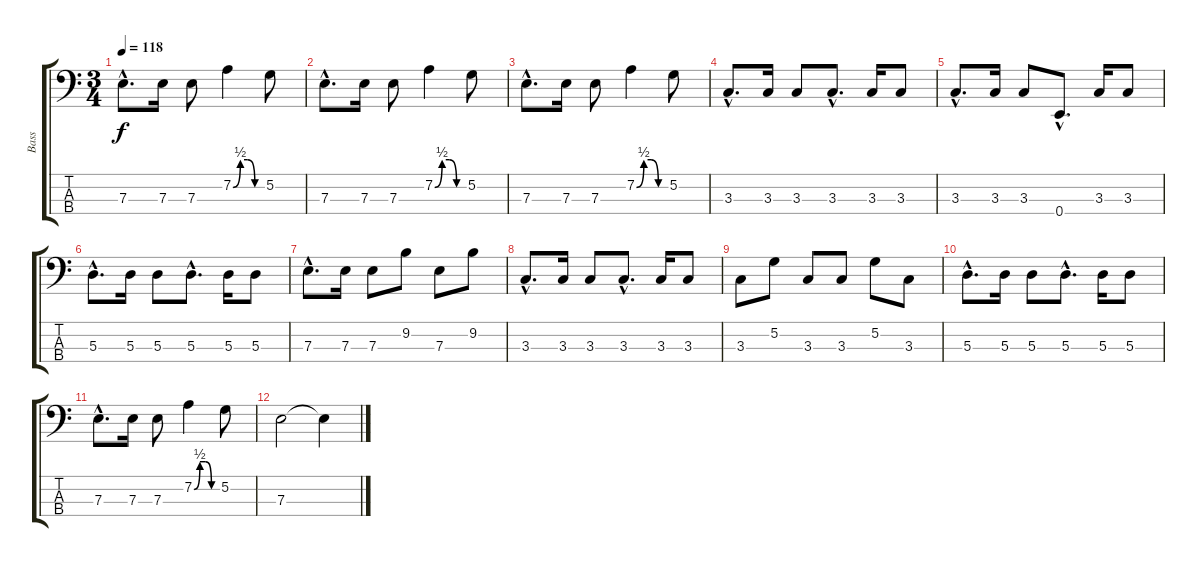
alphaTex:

\track ("Bass" "Bass") {instrument electricbassfinger}
\staff {score tabs}
\tuning (G2 D2 A1 E1) {hide}
\ts (3 4)
\tempo 118
\clef f4
\ks c
7.3{hac}.8{d dy f} 7.3.16 7.3.8 7.2{be (custom 0 0 15 2 30 2 45 0 60 0)}.4 5.2.8 |
7.3{hac}.8{d} 7.3.16 7.3.8 7.2{be (custom 0 0 15 2 30 2 45 0 60 0)}.4 5.2.8 |
7.3{hac}.8{d} 7.3.16 7.3.8 7.2{be (custom 0 0 15 2 30 2 45 0 60 0)}.4 5.2.8 |
3.3{hac}.8{d} 3.3.16 3.3.8 3.3{hac}.8{d} 3.3.16 3.3.8 |
3.3{hac}.8{d} 3.3.16 3.3.8 0.4{hac}.8{d} 3.3.16 3.3.8 |
5.3{hac}.8{d} 5.3.16 5.3.8 5.3{hac}.8{d} 5.3.16 5.3.8 |
7.3{hac}.8{d} 7.3.16 7.3.8 9.2.8 7.3.8 9.2.8 |
3.3{hac}.8{d} 3.3.16 3.3.8 3.3{hac}.8{d} 3.3.16 3.3.8 |
3.3.8 5.2.8 3.3.8 3.3.8 5.2.8 3.3.8 |
5.3{hac}.8{d} 5.3.16 5.3.8 5.3{hac}.8{d} 5.3.16 5.3.8 |
7.3{hac}.8{d} 7.3.16 7.3.8 7.2{be (custom 0 0 15 2 30 2 45 0 60 0)}.4 5.2.8 |
7.3.2 7.3{t}.4
